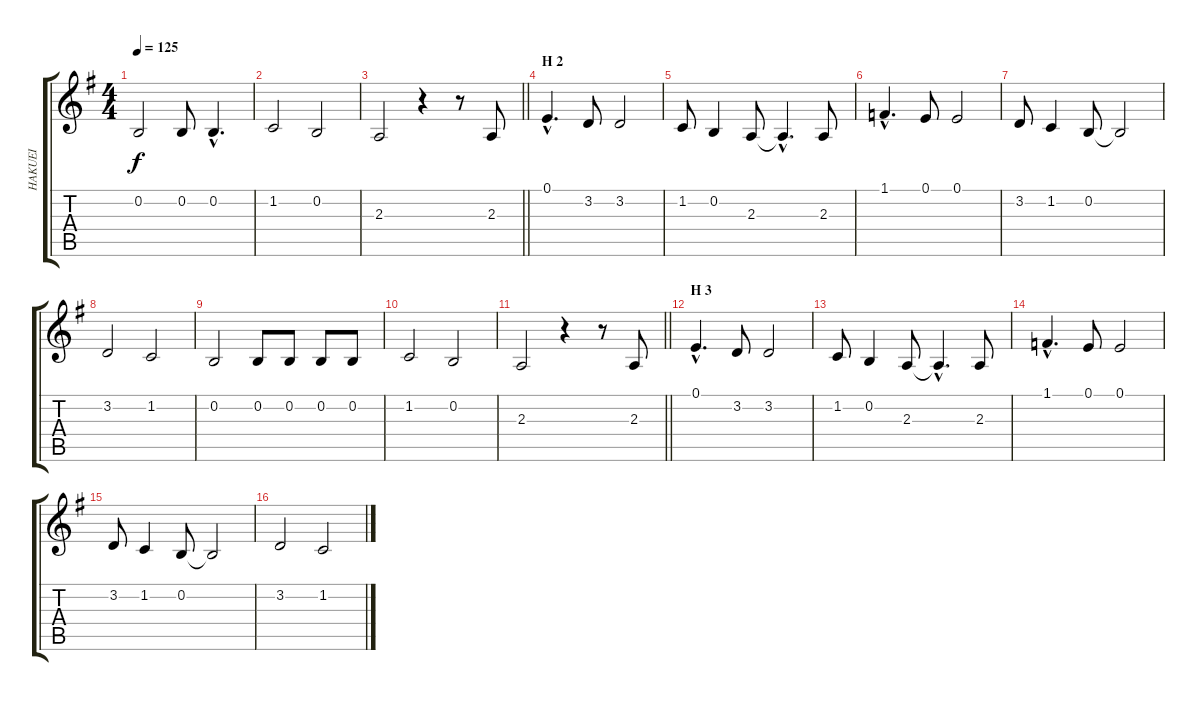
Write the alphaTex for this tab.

\track ("HAKUEI" "HAKUEI") {instrument oboe}
\staff {score tabs}
\tuning (E4 B3 G3 D3 A2 E2) {hide}
\ts (4 4)
\tempo 125
\clef g2
\ks g
0.2.2{dy f} 0.2.8 0.2{hac}.4{d} |
1.2.2 0.2.2 |
\barLineRight lightlight
2.3.2 r.4 r.8 2.3.8 |
\section ("" "H 2")
0.1{hac}.4{d} 3.2.8 3.2.2 |
1.2.8 0.2.4 2.3.8 2.3{hac t}.4{d} 2.3.8 |
1.1{hac}.4{d} 0.1.8 0.1.2 |
3.2.8 1.2.4 0.2.8 0.2{t}.2 |
3.2.2 1.2.2 |
0.2.2 0.2.8 0.2.8 0.2.8 0.2.8 |
1.2.2 0.2.2 |
\barLineRight lightlight
2.3.2 r.4 r.8 2.3.8 |
\section ("" "H 3")
0.1{hac}.4{d} 3.2.8 3.2.2 |
1.2.8 0.2.4 2.3.8 2.3{hac t}.4{d} 2.3.8 |
1.1{hac}.4{d} 0.1.8 0.1.2 |
3.2.8 1.2.4 0.2.8 0.2{t}.2 |
3.2.2 1.2.2
